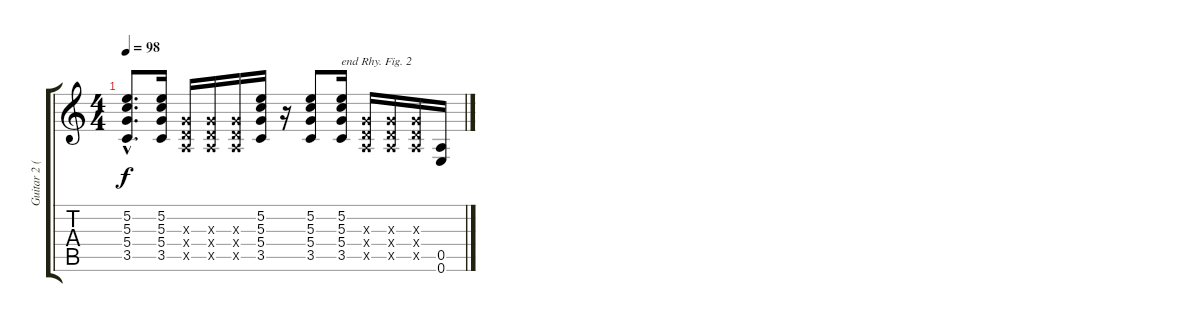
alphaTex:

\track ("Guitar 2 (acous.)" "Guitar 2 (") {instrument acousticguitarsteel}
\staff {score tabs}
\tuning (E4 B3 G3 D3 A2 E2) {hide}
\ts (4 4)
\tempo 98
\clef g2
\ks c
(5.2{hac} 5.3{hac} 5.4{hac} 3.5{hac}).8{d dy f} (5.2 5.3 5.4 3.5).16 (0.3{x} 0.4{x} 0.5{x}).16 (0.3{x} 0.4{x} 0.5{x}).16 (0.3{x} 0.4{x} 0.5{x}).16 (5.2 5.3 5.4 3.5).16 r.16 (5.2 5.3 5.4 3.5).8 (5.2 5.3 5.4 3.5).16{txt "end Rhy. Fig. 2"} (0.3{x} 0.4{x} 0.5{x}).16 (0.3{x} 0.4{x} 0.5{x}).16 (0.3{x} 0.4{x} 0.5{x}).16 (0.5 0.6).16
